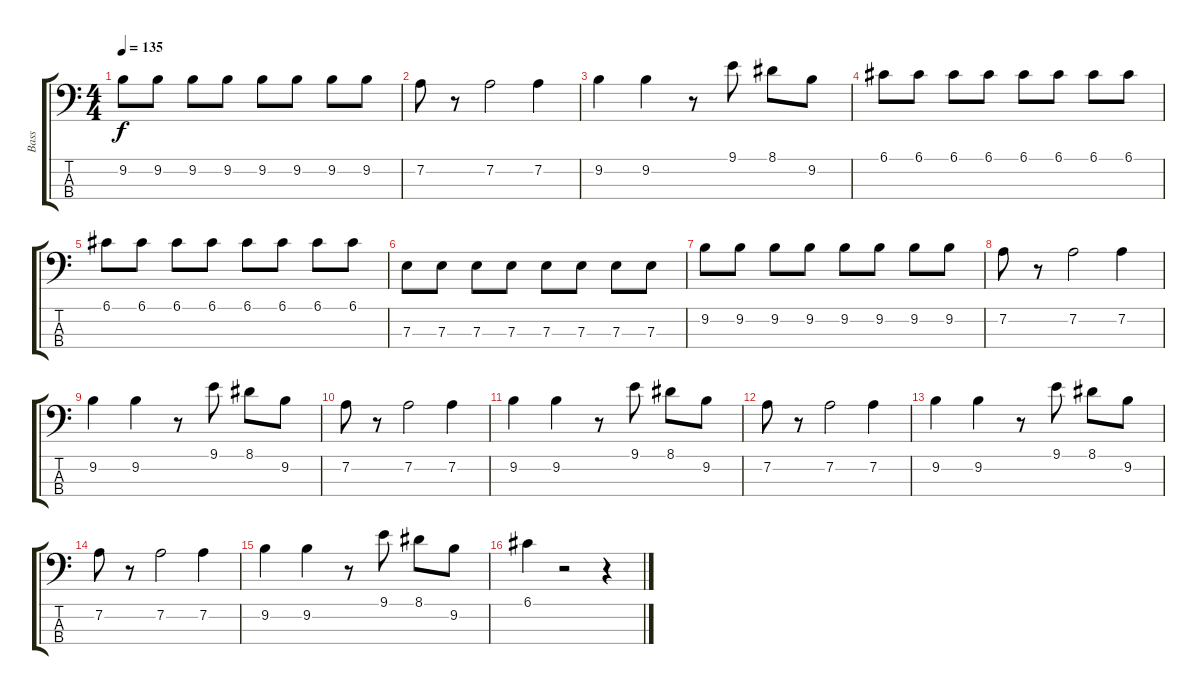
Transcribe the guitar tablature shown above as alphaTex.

\track ("Bass" "Bass") {instrument electricbasspick}
\staff {score tabs}
\tuning (G2 D2 A1 E1) {hide}
\ts (4 4)
\tempo 135
\clef f4
\ks c
9.2.8{dy f} 9.2.8 9.2.8 9.2.8 9.2.8 9.2.8 9.2.8 9.2.8 |
7.2.8 r.8 7.2.2 7.2.4 |
9.2.4 9.2.4 r.8 9.1.8 8.1.8 9.2.8 |
6.1.8 6.1.8 6.1.8 6.1.8 6.1.8 6.1.8 6.1.8 6.1.8 |
6.1.8 6.1.8 6.1.8 6.1.8 6.1.8 6.1.8 6.1.8 6.1.8 |
7.3.8 7.3.8 7.3.8 7.3.8 7.3.8 7.3.8 7.3.8 7.3.8 |
9.2.8 9.2.8 9.2.8 9.2.8 9.2.8 9.2.8 9.2.8 9.2.8 |
7.2.8 r.8 7.2.2 7.2.4 |
9.2.4 9.2.4 r.8 9.1.8 8.1.8 9.2.8 |
7.2.8 r.8 7.2.2 7.2.4 |
9.2.4 9.2.4 r.8 9.1.8 8.1.8 9.2.8 |
7.2.8 r.8 7.2.2 7.2.4 |
9.2.4 9.2.4 r.8 9.1.8 8.1.8 9.2.8 |
7.2.8 r.8 7.2.2 7.2.4 |
9.2.4 9.2.4 r.8 9.1.8 8.1.8 9.2.8 |
6.1.4 r.2 r.4
